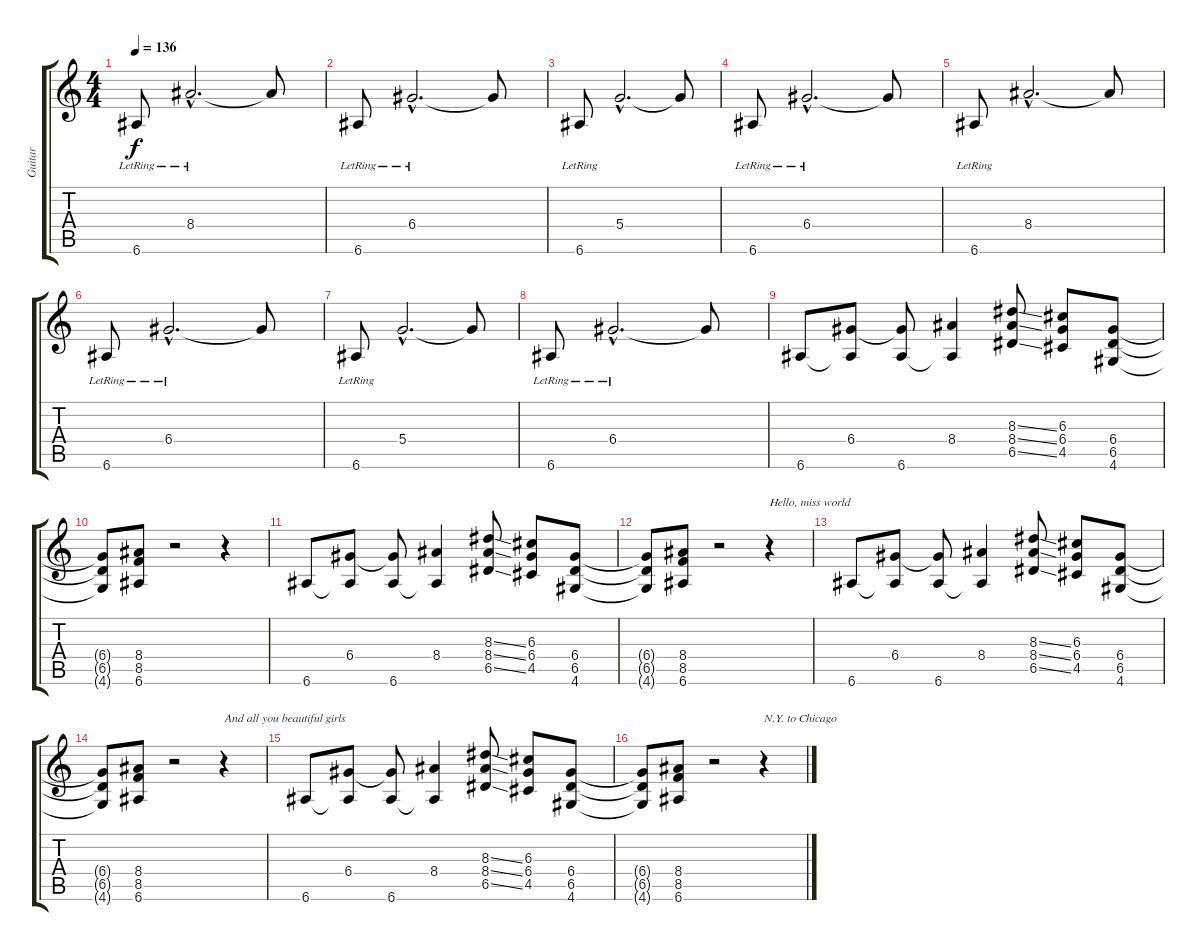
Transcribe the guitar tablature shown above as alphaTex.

\track ("Guitar" "Guitar") {instrument distortionguitar}
\staff {score tabs}
\tuning (E4 B3 G3 D3 A2 E2) {hide}
\ts (4 4)
\tempo 136
\clef g2
\ks c
6.6{lr}.8{dy f instrument distortionguitar} 8.4{hac lr}.2{d} 8.4{t}.8 |
6.6{lr}.8 6.4{hac lr}.2{d} 6.4{t}.8 |
6.6{lr}.8 5.4{hac}.2{d} 5.4{t}.8 |
6.6{lr}.8 6.4{hac lr}.2{d} 6.4{t}.8 |
6.6{lr}.8 8.4{hac}.2{d} 8.4{t}.8 |
6.6{lr}.8 6.4{hac lr}.2{d} 6.4{t}.8 |
6.6{lr}.8 5.4{hac}.2{d} 5.4{t}.8 |
6.6{lr}.8 6.4{hac lr}.2{d} 6.4{t}.8 |
6.6.8 (6.4 6.6{t}).8 (6.4{t} 6.6).8 (8.4 6.6{t}).4 (8.3{ss} 8.4{ss} 6.5{ss}).8 (6.3 6.4 4.5).8 (6.4 6.5 4.6).8 |
(6.4{t} 6.5{t} 4.6{t}).8 (8.4 8.5 6.6).8 r.2 r.4 |
6.6.8 (6.4 6.6{t}).8 (6.4{t} 6.6).8 (8.4 6.6{t}).4 (8.3{ss} 8.4{ss} 6.5{ss}).8 (6.3 6.4 4.5).8 (6.4 6.5 4.6).8 |
(6.4{t} 6.5{t} 4.6{t}).8 (8.4 8.5 6.6).8 r.2 r.4{txt "Hello, miss world"} |
6.6.8 (6.4 6.6{t}).8 (6.4{t} 6.6).8 (8.4 6.6{t}).4 (8.3{ss} 8.4{ss} 6.5{ss}).8 (6.3 6.4 4.5).8 (6.4 6.5 4.6).8 |
(6.4{t} 6.5{t} 4.6{t}).8 (8.4 8.5 6.6).8 r.2 r.4{txt "And all you beautiful girls"} |
6.6.8 (6.4 6.6{t}).8 (6.4{t} 6.6).8 (8.4 6.6{t}).4 (8.3{ss} 8.4{ss} 6.5{ss}).8 (6.3 6.4 4.5).8 (6.4 6.5 4.6).8 |
(6.4{t} 6.5{t} 4.6{t}).8 (8.4 8.5 6.6).8 r.2 r.4{txt "N.Y. to Chicago"}
